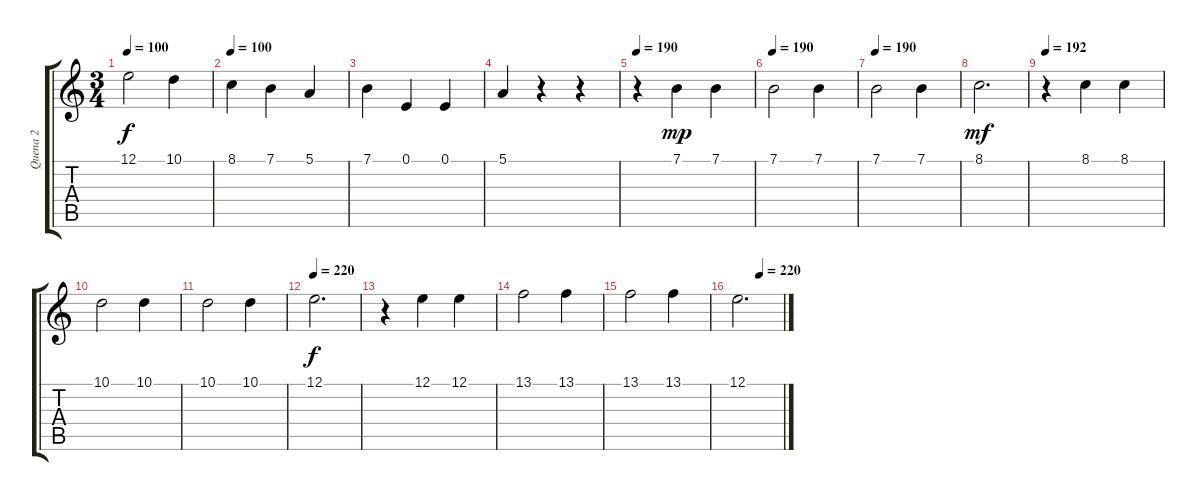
\track ("Quena 2" "Quena 2") {instrument piccolo}
\staff {score tabs}
\tuning (E4 B3 G3 D3 A2 E2) {hide}
\ts (3 4)
\tempo 100
\clef g2
\ks c
12.1.2{dy f} 10.1.4 |
\tempo 100
8.1.4 7.1.4 5.1.4 |
7.1.4 0.1.4 0.1.4 |
5.1.4 r.4 r.4 |
\tempo 190
r.4 7.1.4{dy mp} 7.1.4 |
\tempo 190
7.1.2 7.1.4 |
\tempo 220
\tempo 190
7.1.2 7.1.4 |
8.1.2{d dy mf} |
\tempo 192
r.4 8.1.4 8.1.4 |
10.1.2 10.1.4 |
10.1.2 10.1.4 |
\tempo 220
12.1.2{d dy f} |
r.4 12.1.4 12.1.4 |
13.1.2 13.1.4 |
13.1.2 13.1.4 |
\tempo (220 0.5)
12.1.2{d}
